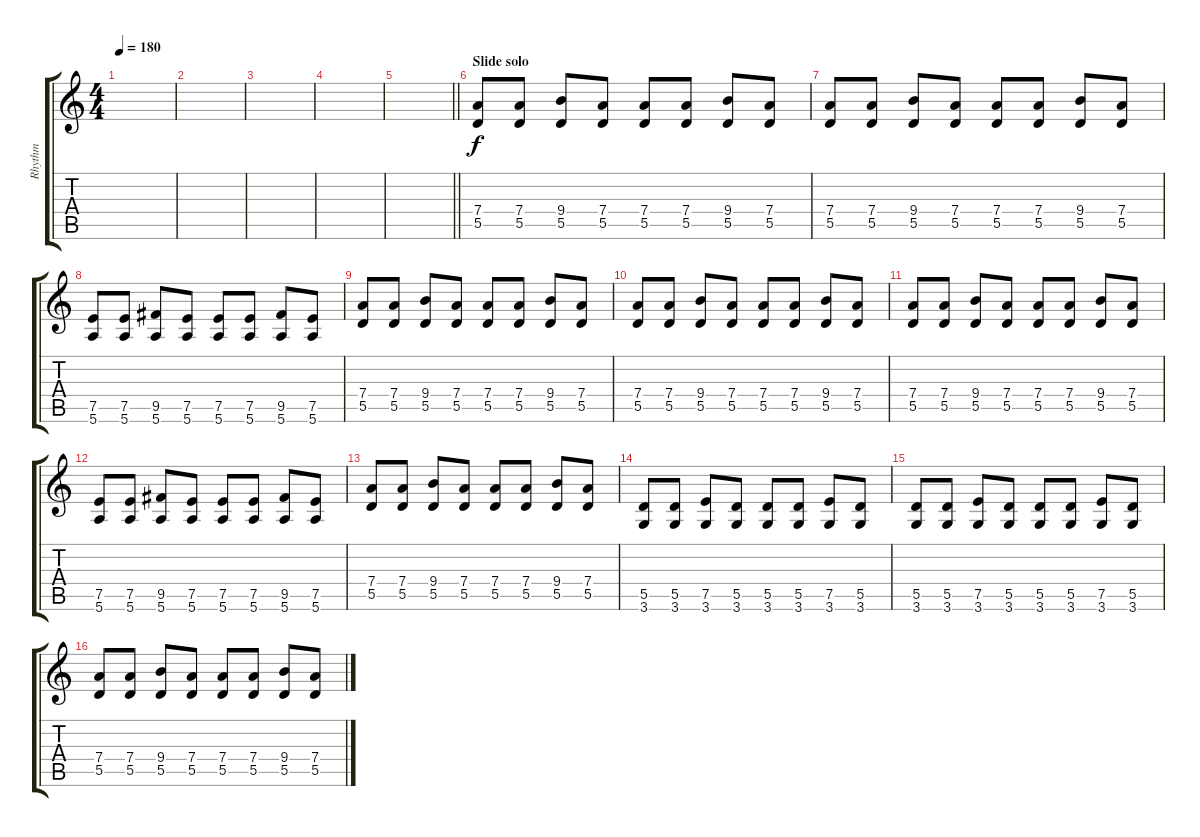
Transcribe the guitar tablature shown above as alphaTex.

\track ("Rhythm" "Rhythm") {instrument overdrivenguitar}
\staff {score tabs}
\tuning (E4 B3 G3 D3 A2 E2) {hide}
\ts (4 4)
\tempo 180
\clef g2
\ks c
|
|
|
|
\barLineRight lightlight
|
\section ("" "Slide solo")
(7.4 5.5).8 (7.4 5.5).8 (9.4 5.5).8 (7.4 5.5).8 (7.4 5.5).8 (7.4 5.5).8 (9.4 5.5).8 (7.4 5.5).8 |
(7.4 5.5).8 (7.4 5.5).8 (9.4 5.5).8 (7.4 5.5).8 (7.4 5.5).8 (7.4 5.5).8 (9.4 5.5).8 (7.4 5.5).8 |
(7.5 5.6).8 (7.5 5.6).8 (9.5 5.6).8 (7.5 5.6).8 (7.5 5.6).8 (7.5 5.6).8 (9.5 5.6).8 (7.5 5.6).8 |
(7.4 5.5).8 (7.4 5.5).8 (9.4 5.5).8 (7.4 5.5).8 (7.4 5.5).8 (7.4 5.5).8 (9.4 5.5).8 (7.4 5.5).8 |
(7.4 5.5).8 (7.4 5.5).8 (9.4 5.5).8 (7.4 5.5).8 (7.4 5.5).8 (7.4 5.5).8 (9.4 5.5).8 (7.4 5.5).8 |
(7.4 5.5).8 (7.4 5.5).8 (9.4 5.5).8 (7.4 5.5).8 (7.4 5.5).8 (7.4 5.5).8 (9.4 5.5).8 (7.4 5.5).8 |
(7.5 5.6).8 (7.5 5.6).8 (9.5 5.6).8 (7.5 5.6).8 (7.5 5.6).8 (7.5 5.6).8 (9.5 5.6).8 (7.5 5.6).8 |
(7.4 5.5).8 (7.4 5.5).8 (9.4 5.5).8 (7.4 5.5).8 (7.4 5.5).8 (7.4 5.5).8 (9.4 5.5).8 (7.4 5.5).8 |
(5.5 3.6).8 (5.5 3.6).8 (7.5 3.6).8 (5.5 3.6).8 (5.5 3.6).8 (5.5 3.6).8 (7.5 3.6).8 (5.5 3.6).8 |
(5.5 3.6).8 (5.5 3.6).8 (7.5 3.6).8 (5.5 3.6).8 (5.5 3.6).8 (5.5 3.6).8 (7.5 3.6).8 (5.5 3.6).8 |
(7.4 5.5).8 (7.4 5.5).8 (9.4 5.5).8 (7.4 5.5).8 (7.4 5.5).8 (7.4 5.5).8 (9.4 5.5).8 (7.4 5.5).8
